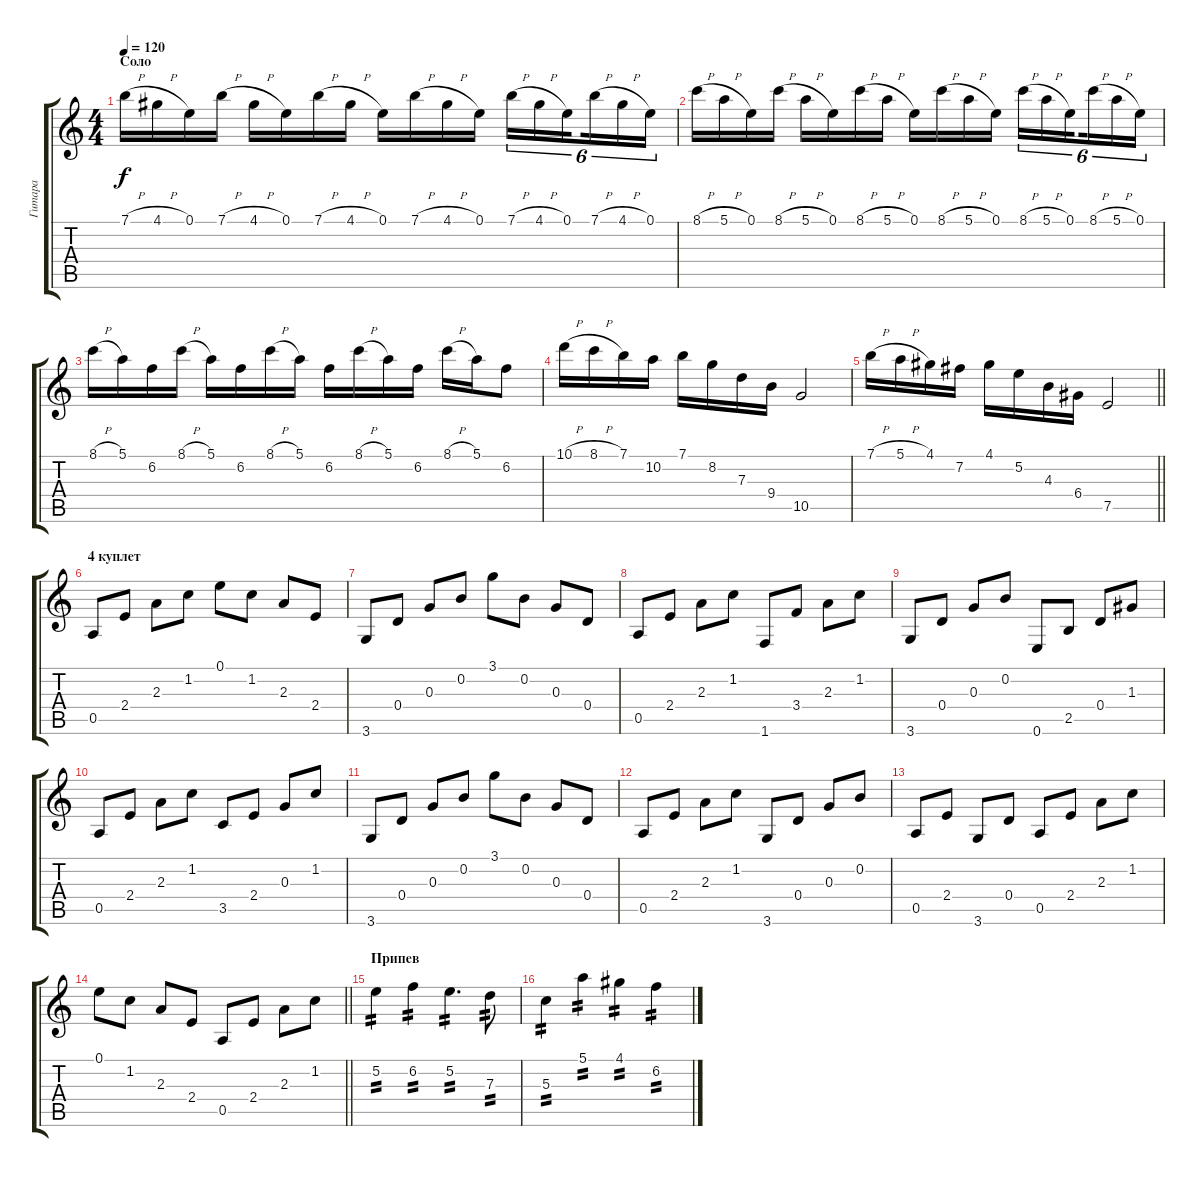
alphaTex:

\track ("Гитара" "Гитара") {instrument acousticguitarsteel}
\staff {score tabs}
\tuning (E4 B3 G3 D3 A2 E2) {hide}
\ts (4 4)
\section ("" "Соло")
\tempo 120
\clef g2
\ks c
7.1{h}.16{dy f} 4.1{h}.16 0.1.16 7.1{h}.16 4.1{h}.16 0.1.16 7.1{h}.16 4.1{h}.16 0.1.16 7.1{h}.16 4.1{h}.16 0.1.16 7.1{h}.16{tu (6 4)} 4.1{h}.16{tu (6 4)} 0.1.16{tu (6 4) beam splitsecondary} 7.1{h}.16{tu (6 4)} 4.1{h}.16{tu (6 4)} 0.1.16{tu (6 4)} |
8.1{h}.16 5.1{h}.16 0.1.16 8.1{h}.16 5.1{h}.16 0.1.16 8.1{h}.16 5.1{h}.16 0.1.16 8.1{h}.16 5.1{h}.16 0.1.16 8.1{h}.16{tu (6 4)} 5.1{h}.16{tu (6 4)} 0.1.16{tu (6 4) beam splitsecondary} 8.1{h}.16{tu (6 4)} 5.1{h}.16{tu (6 4)} 0.1.16{tu (6 4)} |
8.1{h}.16 5.1.16 6.2.16 8.1{h}.16 5.1.16 6.2.16 8.1{h}.16 5.1.16 6.2.16 8.1{h}.16 5.1.16 6.2.16 8.1{h}.16 5.1.16 6.2.8 |
10.1{h}.16 8.1{h}.16 7.1.16 10.2.16 7.1.16 8.2.16 7.3.16 9.4.16 10.5.2 |
\barLineRight lightlight
7.1{h}.16 5.1{h}.16 4.1.16 7.2.16 4.1.16 5.2.16 4.3.16 6.4.16 7.5.2 |
\section ("" "4 куплет")
0.5.8 2.4.8 2.3.8 1.2.8 0.1.8 1.2.8 2.3.8 2.4.8 |
3.6.8 0.4.8 0.3.8 0.2.8 3.1.8 0.2.8 0.3.8 0.4.8 |
0.5.8 2.4.8 2.3.8 1.2.8 1.6.8 3.4.8 2.3.8 1.2.8 |
3.6.8 0.4.8 0.3.8 0.2.8 0.6.8 2.5.8 0.4.8 1.3.8 |
0.5.8 2.4.8 2.3.8 1.2.8 3.5.8 2.4.8 0.3.8 1.2.8 |
3.6.8 0.4.8 0.3.8 0.2.8 3.1.8 0.2.8 0.3.8 0.4.8 |
0.5.8 2.4.8 2.3.8 1.2.8 3.6.8 0.4.8 0.3.8 0.2.8 |
0.5.8 2.4.8 3.6.8 0.4.8 0.5.8 2.4.8 2.3.8 1.2.8 |
\barLineRight lightlight
0.1.8 1.2.8 2.3.8 2.4.8 0.5.8 2.4.8 2.3.8 1.2.8 |
\section ("" "Припев")
5.2.4{tp 2} 6.2.4{tp 2} 5.2.4{d tp 2} 7.3.8{tp 2} |
5.3.4{tp 2} 5.1.4{tp 2} 4.1.4{tp 2} 6.2.4{tp 2}
